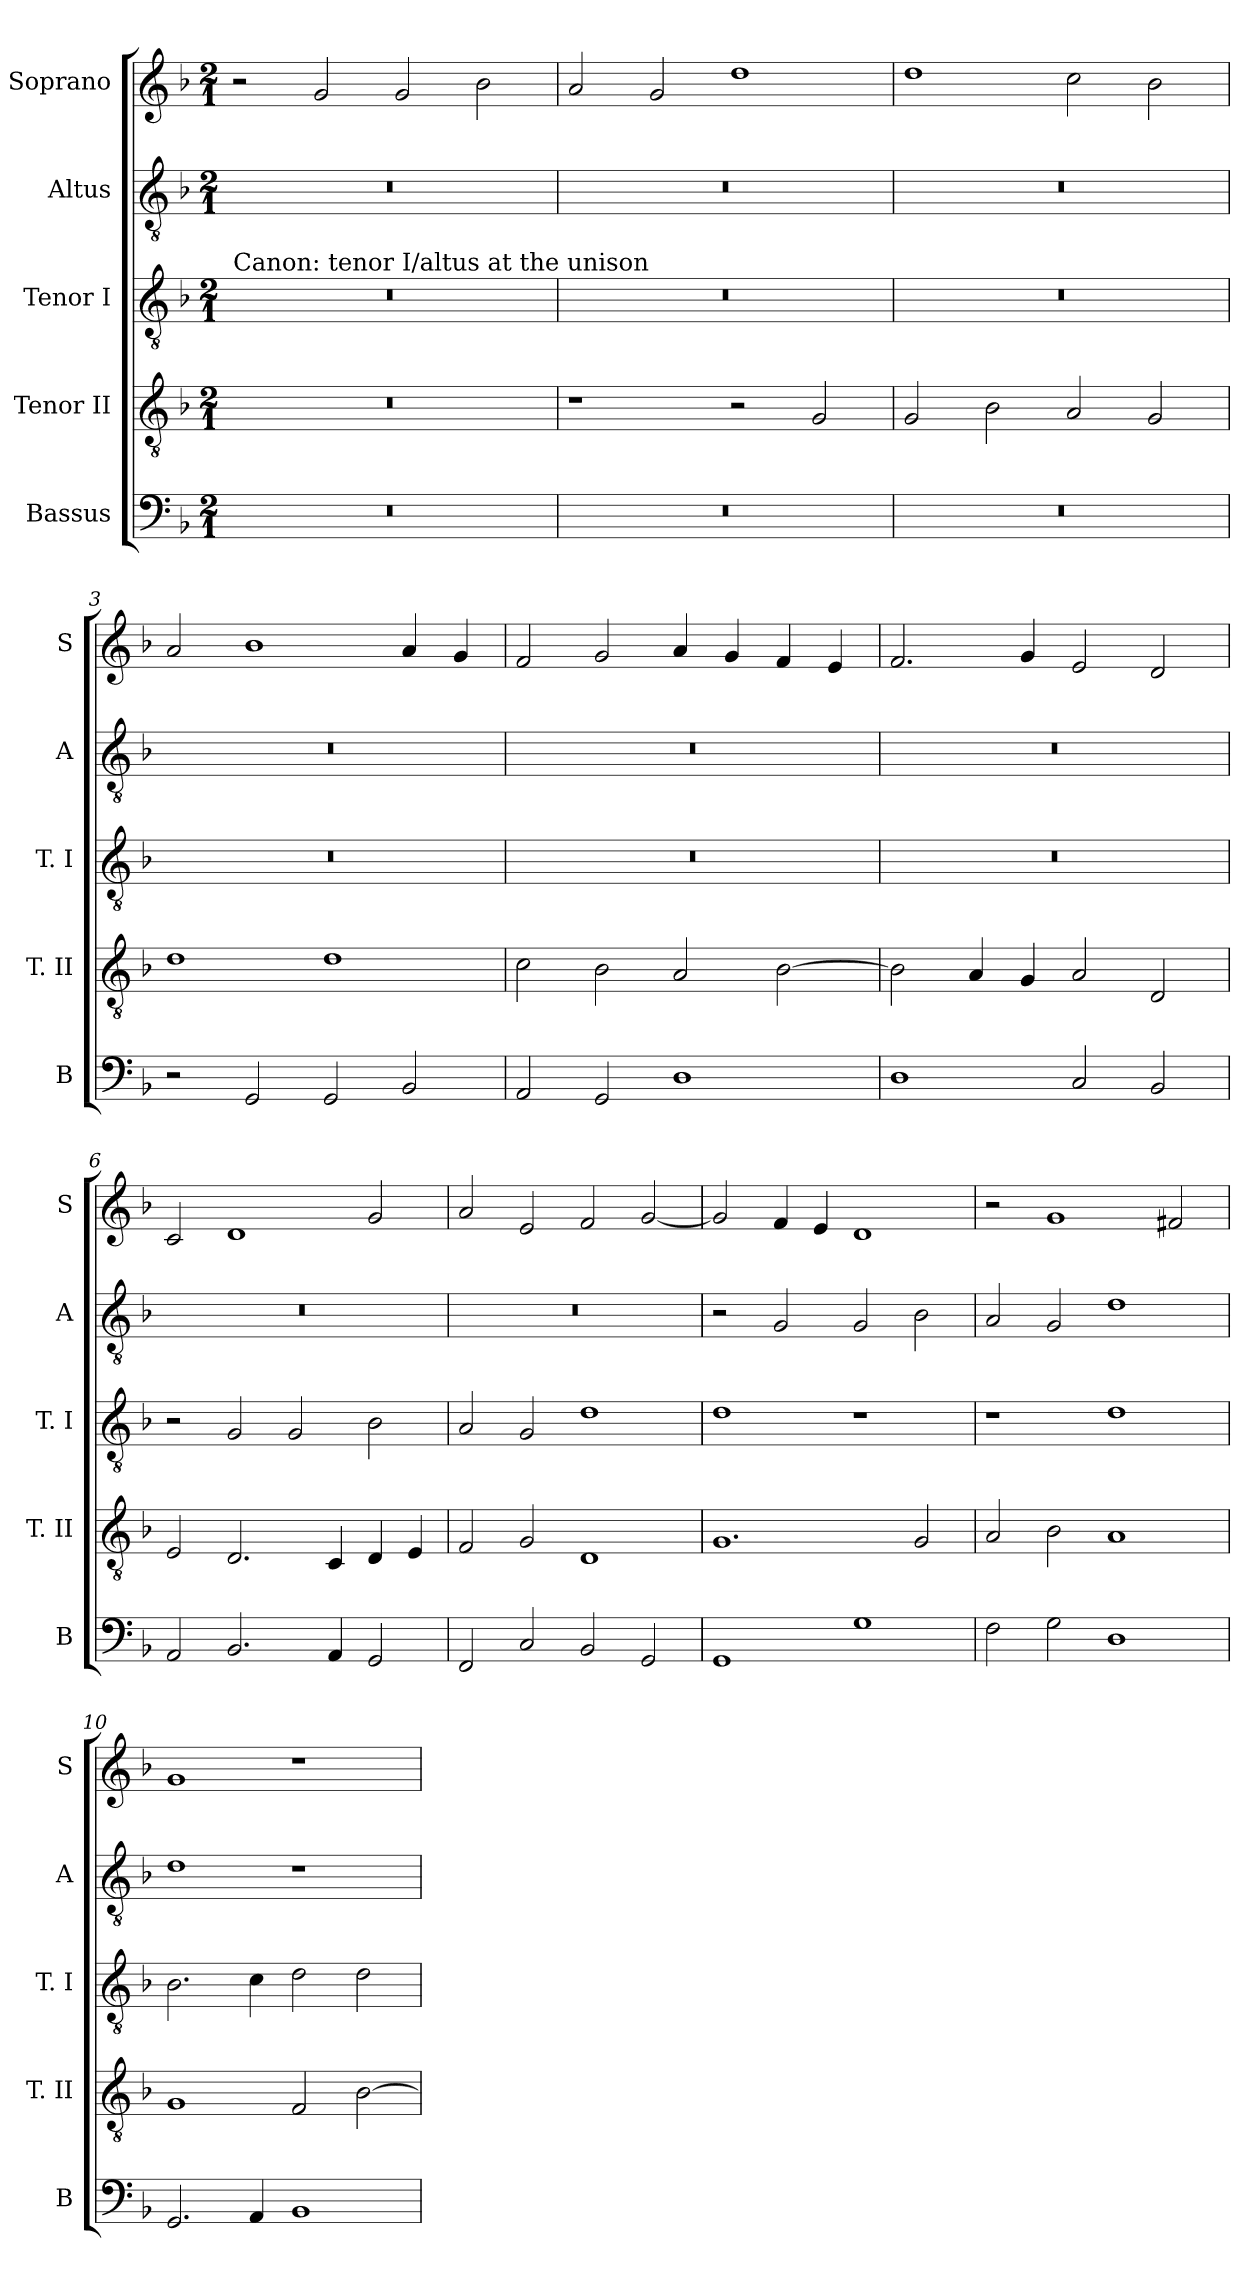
**kern	**kern	**kern	**kern	**kern
*part5	*part4	*part3	*part2	*part1
*staff5	*staff4	*staff3	*staff2	*staff1
*I"Bassus	*I"Tenor II	*I"Tenor I	*I"Altus	*I"Soprano
*I'B	*I'T. II	*I'T. I	*I'A	*I'S
*clefF4	*clefGv2	*clefGv2	*clefGv2	*clefG2
*k[b-]	*k[b-]	*k[b-]	*k[b-]	*k[b-]
*F:	*F:	*F:	*F:	*F:
*M2/1	*M2/1	*M2/1	*M2/1	*M2/1
=	=	=	=	=
!	!	!LO:TX:a:t=Canon&colon; tenor I/altus at the unison	!	!
0r	0r	0r	0r	2r
.	.	.	.	2g
.	.	.	.	2g
.	.	.	.	2b-
=1	=1	=1	=1	=1
0r	1r	0r	0r	2a
.	.	.	.	2g
.	2r	.	.	1dd
.	2G	.	.	.
=2	=2	=2	=2	=2
0r	2G	0r	0r	1dd
.	2B-	.	.	.
.	2A	.	.	2cc
.	2G	.	.	2b-
=3	=3	=3	=3	=3
2r	1d	0r	0r	2a
2GG	.	.	.	1b-
2GG	1d	.	.	.
2BB-	.	.	.	4a
.	.	.	.	4g
=4	=4	=4	=4	=4
2AA	2c	0r	0r	2f
2GG	2B-	.	.	2g
1D	2A	.	.	4a
.	.	.	.	4g
.	[2B-	.	.	4f
.	.	.	.	4e
=5	=5	=5	=5	=5
1D	2B-]	0r	0r	2.f
.	4A	.	.	.
.	4G	.	.	4g
2C	2A	.	.	2e
2BB-	2D	.	.	2d
=6	=6	=6	=6	=6
2AA	2E	2r	0r	2c
2.BB-	2.D	2G	.	1d
.	.	2G	.	.
4AA	4C	.	.	.
2GG	4D	2B-	.	2g
.	4E	.	.	.
=7	=7	=7	=7	=7
2FF	2F	2A	0r	2a
2C	2G	2G	.	2e
2BB-	1D	1d	.	2f
2GG	.	.	.	[2g
=8	=8	=8	=8	=8
1GG	1.G	1d	2r	2g]
.	.	.	2G	4f
.	.	.	.	4e
1G	.	1r	2G	1d
.	2G	.	2B-	.
=9	=9	=9	=9	=9
2F	2A	1r	2A	2r
2G	2B-	.	2G	1g
1D	1A	1d	1d	.
.	.	.	.	2f#X
=10	=10	=10	=10	=10
2.GG	1G	2.B-	1d	1g
4AA	.	4c	.	.
1BB-	2F	2d	1r	1r
.	[2B-	2d	.	.
=	=	=	=	=
*-	*-	*-	*-	*-
